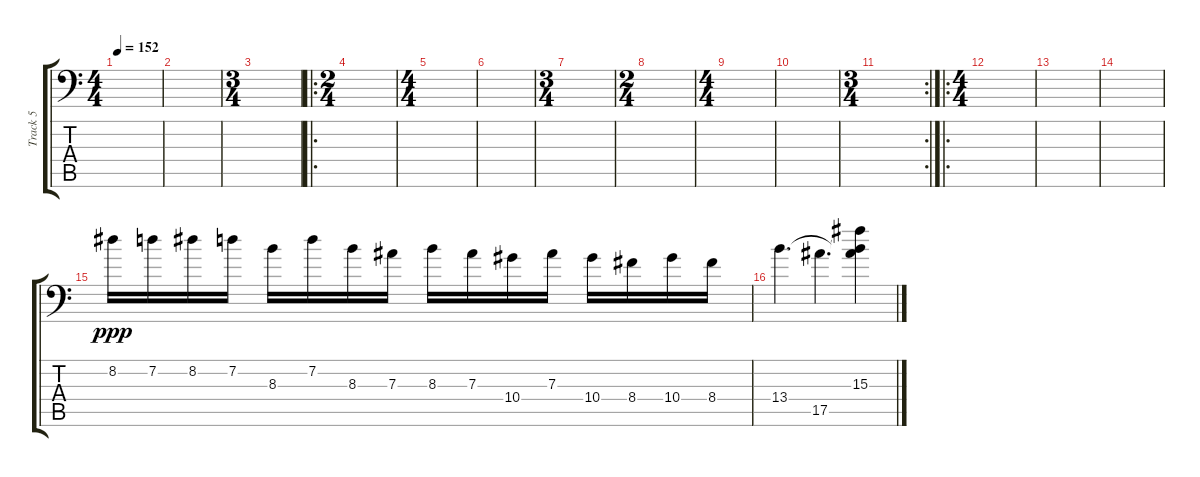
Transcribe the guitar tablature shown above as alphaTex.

\track ("Track 5" "Track 5") {instrument distortionguitar}
\staff {score tabs}
\tuning (C4 G3 Eb3 Bb2 F2 Bb1) {hide}
\ts (4 4)
\tempo 152
\clef f4
\ks c
|
|
\ts (3 4)
|
\ro
\ts (2 4)
|
\ts (4 4)
|
|
\ts (3 4)
|
\ts (2 4)
|
\ts (4 4)
|
|
\rc 2
\ts (3 4)
|
\ro
\ts (4 4)
|
|
|
8.2.16{dy ppp} 7.2.16 8.2.16 7.2.16 8.3.16 7.2.16 8.3.16 7.3.16 8.3.16 7.3.16 10.4.16 7.3.16 10.4.16 8.4.16 10.4.16 8.4.16 |
13.4.4{d} 17.5.4{d} (15.3 13.4{t} 17.5{t}).4
